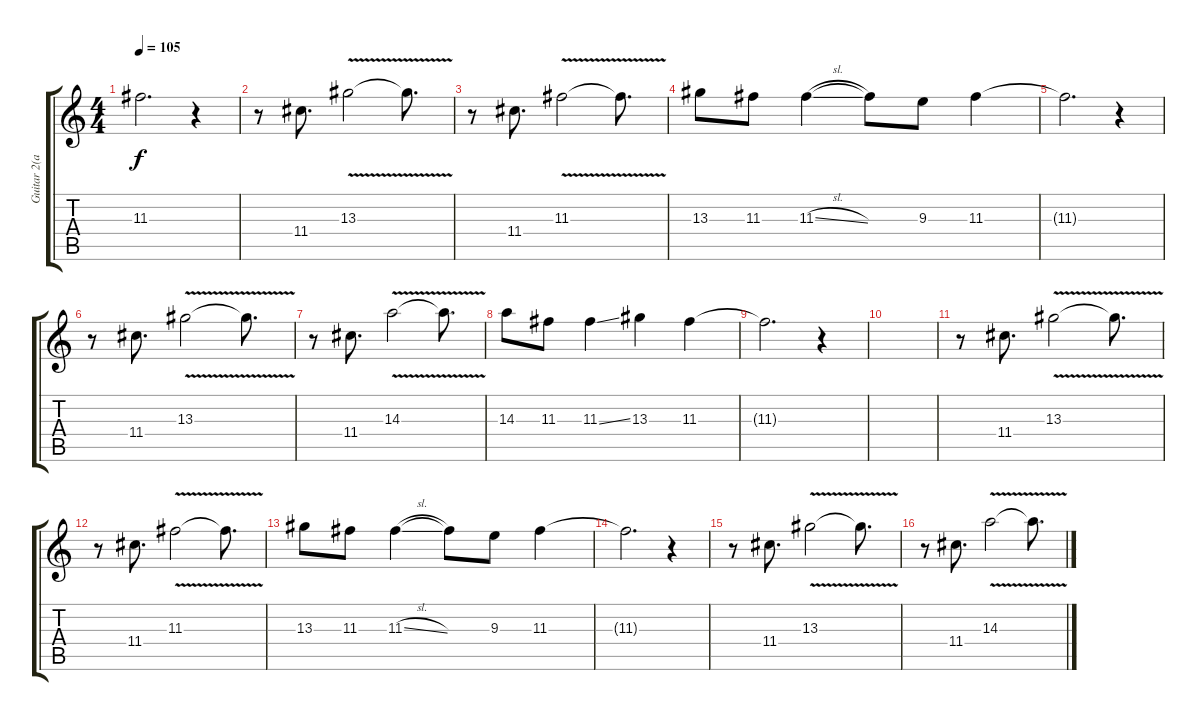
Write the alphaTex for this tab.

\track ("Guitar 2(acous/distortion)" "Guitar 2(a") {instrument acousticguitarsteel}
\staff {score tabs}
\tuning (E4 B3 G3 D3 A2 E2) {hide}
\ts (4 4)
\tempo 105
\clef g2
\ks c
11.3{t}.2{d dy f} r.4 |
r.8 11.4.8{d} 13.3{v}.2 13.3{t}.8{d} |
r.8 11.4.8{d} 11.3{v}.2 11.3{t}.8{d} |
13.3.8 11.3.8 11.3{sl}.4 11.3{t}.8 9.3.8 11.3.4 |
11.3{t}.2{d} r.4 |
r.8 11.4.8{d} 13.3{v}.2 13.3{t}.8{d} |
r.8 11.4.8{d} 14.3{v}.2 14.3{t}.8{d} |
14.3.8 11.3.8 11.3{ss}.4 13.3.4 11.3.4 |
11.3{t}.2{d} r.4 |
|
r.8 11.4.8{d} 13.3{v}.2 13.3{t}.8{d} |
r.8 11.4.8{d} 11.3{v}.2 11.3{t}.8{d} |
13.3.8 11.3.8 11.3{sl}.4 11.3{t}.8 9.3.8 11.3.4 |
11.3{t}.2{d} r.4 |
r.8 11.4.8{d} 13.3{v}.2 13.3{t}.8{d} |
r.8 11.4.8{d} 14.3{v}.2 14.3{t}.8{d}
